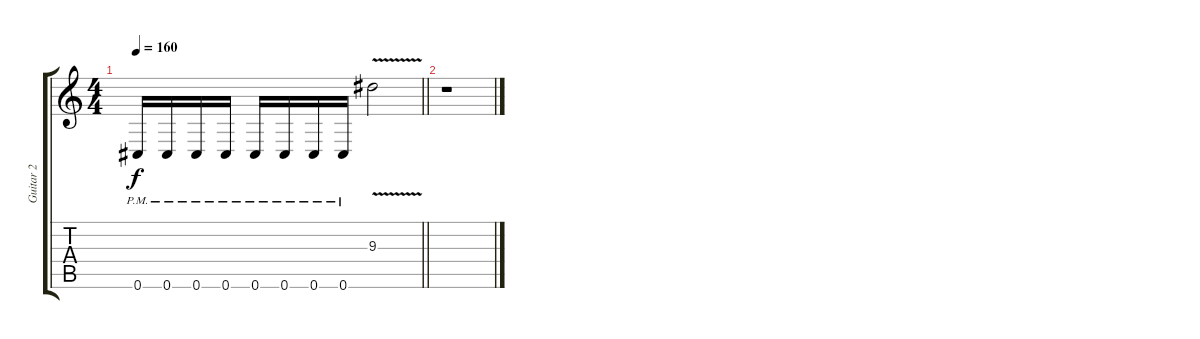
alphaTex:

\track ("Guitar 2" "Guitar 2") {instrument overdrivenguitar}
\staff {score tabs}
\tuning (Eb4 Bb3 Gb3 Db3 Ab2 Db2) {hide}
\ts (4 4)
\tempo 160
\clef g2
\barLineRight lightlight
\ks c
0.6{pm}.16{dy f} 0.6{pm}.16 0.6{pm}.16 0.6{pm}.16 0.6{pm}.16 0.6{pm}.16 0.6{pm}.16 0.6{pm}.16 9.3{v}.2 |
r.1
